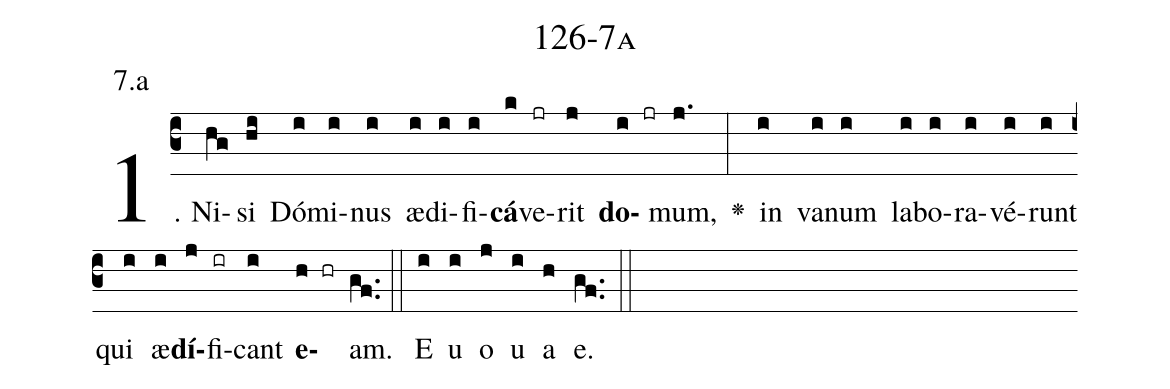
name: 126-7a;
annotation: 7.a;
%%
(c3)1. Ni(hg)si(hi) Dó(i)mi(i)nus(i) æ(i)di(i)fi(i)<b>cá</b>(k)ve(jr)rit(j) <b>do</b>(i jr)mum,(j.) <v>\greheightstar</v>(:) in(i) va(i)num(i) la(i)bo(i)ra(i)vé(i)runt(i) qui(i) æ(i)<b>dí</b>(j)fi(ir)cant(i) <b>e</b>(h hr)am.(gf..) (::) E(i) u(i) o(j) u(i) a(h) e.(gf..) (::)
